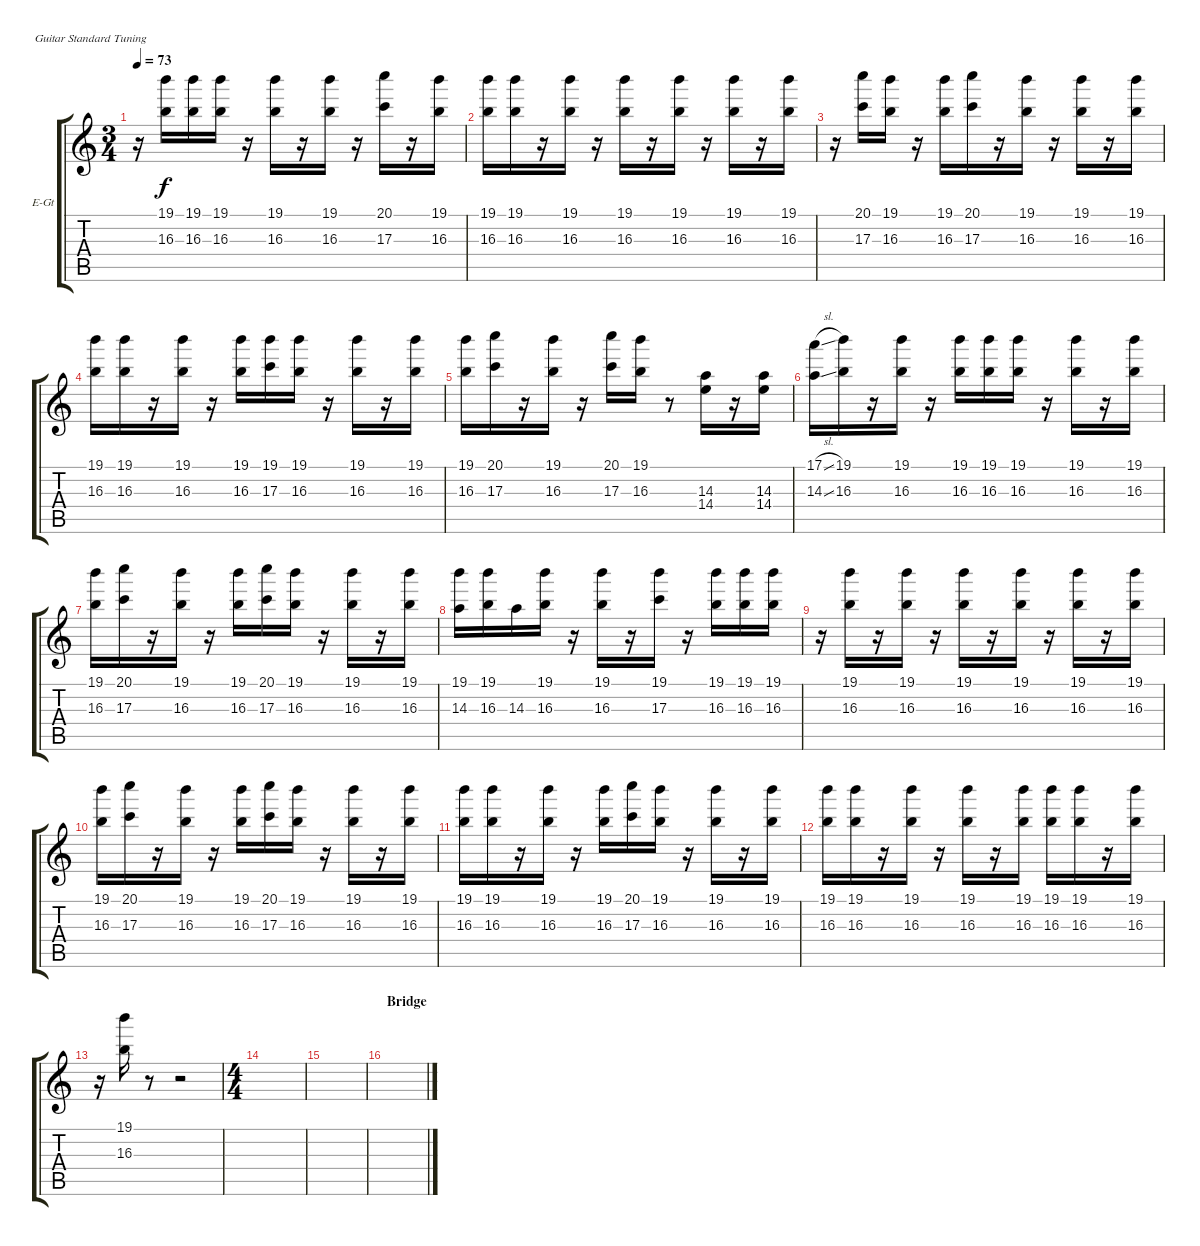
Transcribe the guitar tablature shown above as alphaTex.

\defaultSystemsLayout 4
\bracketExtendMode groupsimilarinstruments
\firstSystemTrackNameOrientation horizontal
\otherSystemsTrackNameOrientation horizontal
\track ("Electric Guitar" "E-Gt") {instrument overdrivenguitar}
\staff {score tabs}
\tuning (E4 B3 G3 D3 A2 E2)
\ts (3 4)
\tempo 73
\clef g2
\scale
0.333333
\ks c
r.16{dy f} (16.3 19.1).16 (16.3 19.1).16 (16.3 19.1).16 r.16 (16.3 19.1).16 r.16 (16.3 19.1).16 r.16 (17.3 20.1).16 r.16 (16.3 19.1).16 |
\scale
0.333333 (16.3 19.1).16 (16.3 19.1).16 r.16 (16.3 19.1).16 r.16 (16.3 19.1).16 r.16 (16.3 19.1).16 r.16 (16.3 19.1).16 r.16 (16.3 19.1).16 |
\scale
0.333333 r.16 (20.1 17.3).16 (16.3 19.1).16 r.16 (19.1 16.3).16 (17.3 20.1).16 r.16 (19.1 16.3).16 r.16 (19.1 16.3).16 r.16 (19.1 16.3).16 |
\scale
0.333333 (16.3 19.1).16 (16.3 19.1).16 r.16 (16.3 19.1).16 r.16 (16.3 19.1).16 (17.3 19.1).16 (16.3 19.1).16 r.16 (16.3 19.1).16 r.16 (16.3 19.1).16 |
\scale
0.333333 (19.1 16.3).16 (17.3 20.1).16 r.16 (19.1 16.3).16 r.16 (17.3 20.1).16 (19.1 16.3).16 r.8 (14.3 14.4).16 r.16 (14.4 14.3).16 |
\scale
0.333333 (14.3{sl} 17.1{sl}).16 (19.1 16.3).16 r.16 (16.3 19.1).16 r.16 (19.1 16.3).16 (19.1 16.3).16 (19.1 16.3).16 r.16 (19.1 16.3).16 r.16 (19.1 16.3).16 |
\scale
0.333333 (16.3 19.1).16 (20.1 17.3).16 r.16 (16.3 19.1).16 r.16 (16.3 19.1).16 (20.1 17.3).16 (16.3 19.1).16 r.16 (16.3 19.1).16 r.16 (16.3 19.1).16 |
\scale
0.333333 (19.1 14.3).16 (19.1 16.3).16 14.3.16 (16.3 19.1).16 r.16 (16.3 19.1).16 r.16 (17.3 19.1).16 r.16 (16.3 19.1).16 (16.3 19.1).16 (16.3 19.1).16 |
\scale
0.333333 r.16 (16.3 19.1).16 r.16 (16.3 19.1).16 r.16 (16.3 19.1).16 r.16 (16.3 19.1).16 r.16 (16.3 19.1).16 r.16 (16.3 19.1).16 |
\scale
0.333333 (19.1 16.3).16 (17.3 20.1).16 r.16 (19.1 16.3).16 r.16 (16.3 19.1).16 (20.1 17.3).16 (16.3 19.1).16 r.16 (19.1 16.3).16 r.16 (16.3 19.1).16 |
\scale
0.333333 (19.1 16.3).16 (19.1 16.3).16 r.16 (19.1 16.3).16 r.16 (19.1 16.3).16 (17.3 20.1).16 (19.1 16.3).16 r.16 (19.1 16.3).16 r.16 (19.1 16.3).16 |
\scale
0.333333 (19.1 16.3).16 (19.1 16.3).16 r.16 (19.1 16.3).16 r.16 (19.1 16.3).16 r.16 (19.1 16.3).16 (19.1 16.3).16 (19.1 16.3).16 r.16 (19.1 16.3).16 |
r.16 (16.3 19.1).16 r.8 r.2 |
\ts (4 4)
|
|
\section ("" "Bridge")
